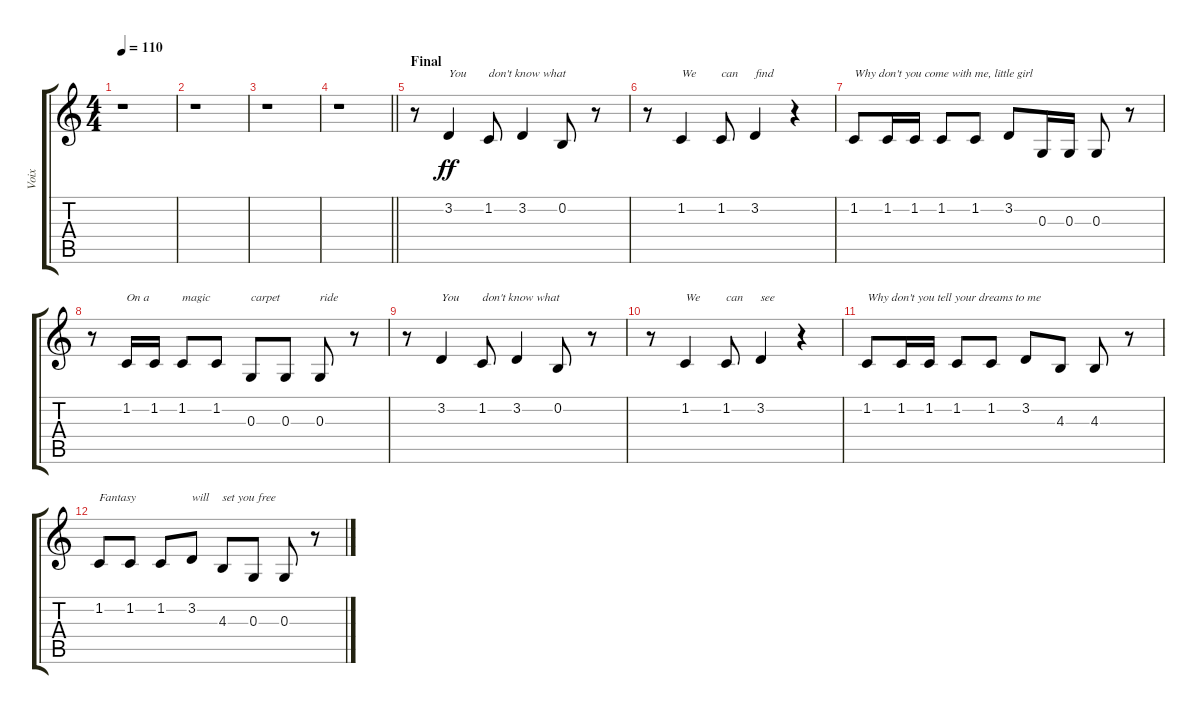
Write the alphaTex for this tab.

\track ("Voix" "Voix") {instrument accordion}
\staff {score tabs}
\tuning (E4 B3 G3 D3 A2 E2) {hide}
\ts (4 4)
\tempo 110
\clef g2
\ks c
r.1{dy ff} |
r.1 |
r.1 |
\barLineRight lightlight
r.1 |
\section ("" "Final")
r.8 3.2.4{txt "You"} 1.2.8{txt "don't know what"} 3.2.4 0.2.8 r.8 |
r.8 1.2.4{txt "We"} 1.2.8{txt "can"} 3.2.4{txt "find"} r.4 |
1.2.8{txt "Why don't you come with me, little girl"} 1.2.16 1.2.16 1.2.8 1.2.8 3.2.8 0.3.16 0.3.16 0.3.8 r.8 |
r.8 1.2.16{txt "On a"} 1.2.16 1.2.8{txt "magic"} 1.2.8 0.3.8{txt "carpet"} 0.3.8 0.3.8{txt "ride"} r.8 |
r.8{volume 0} 3.2.4{txt "You"} 1.2.8{txt "don't know what"} 3.2.4 0.2.8 r.8 |
r.8 1.2.4{txt "We"} 1.2.8{txt "can"} 3.2.4{txt "see"} r.4 |
1.2.8{txt "Why don't you tell your dreams to me"} 1.2.16 1.2.16 1.2.8 1.2.8 3.2.8 4.3.8 4.3.8 r.8 |
1.2.8{txt "Fantasy"} 1.2.8 1.2.8 3.2.8{txt "will"} 4.3.8{txt "set you free"} 0.3.8 0.3.8 r.8
